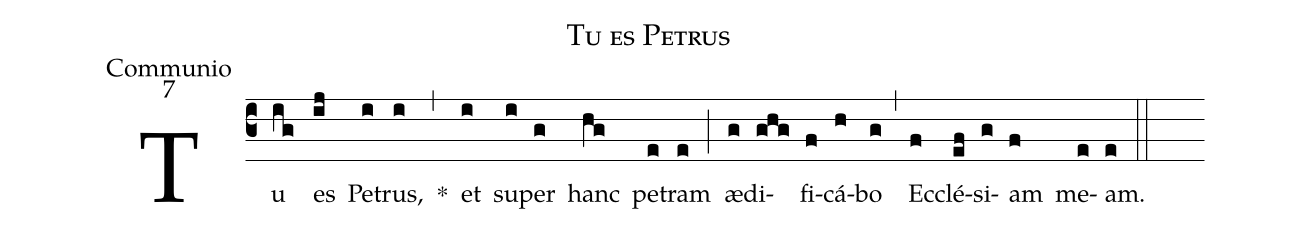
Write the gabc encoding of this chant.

name:Tu es Petrus;
office-part:Communio;
mode:7;
%%
(c3) Tu(ig) es(ij) Pe(i)trus,(i) *(,) et(i) su(i)per(g) hanc(hg) pe(e)tram(e) (;) æ(g)di(ghg)fi(f)cá(h)bo(g) (,) Ec(f)clé(ef)si(g)am(f) me(e)am.(e) (::)
